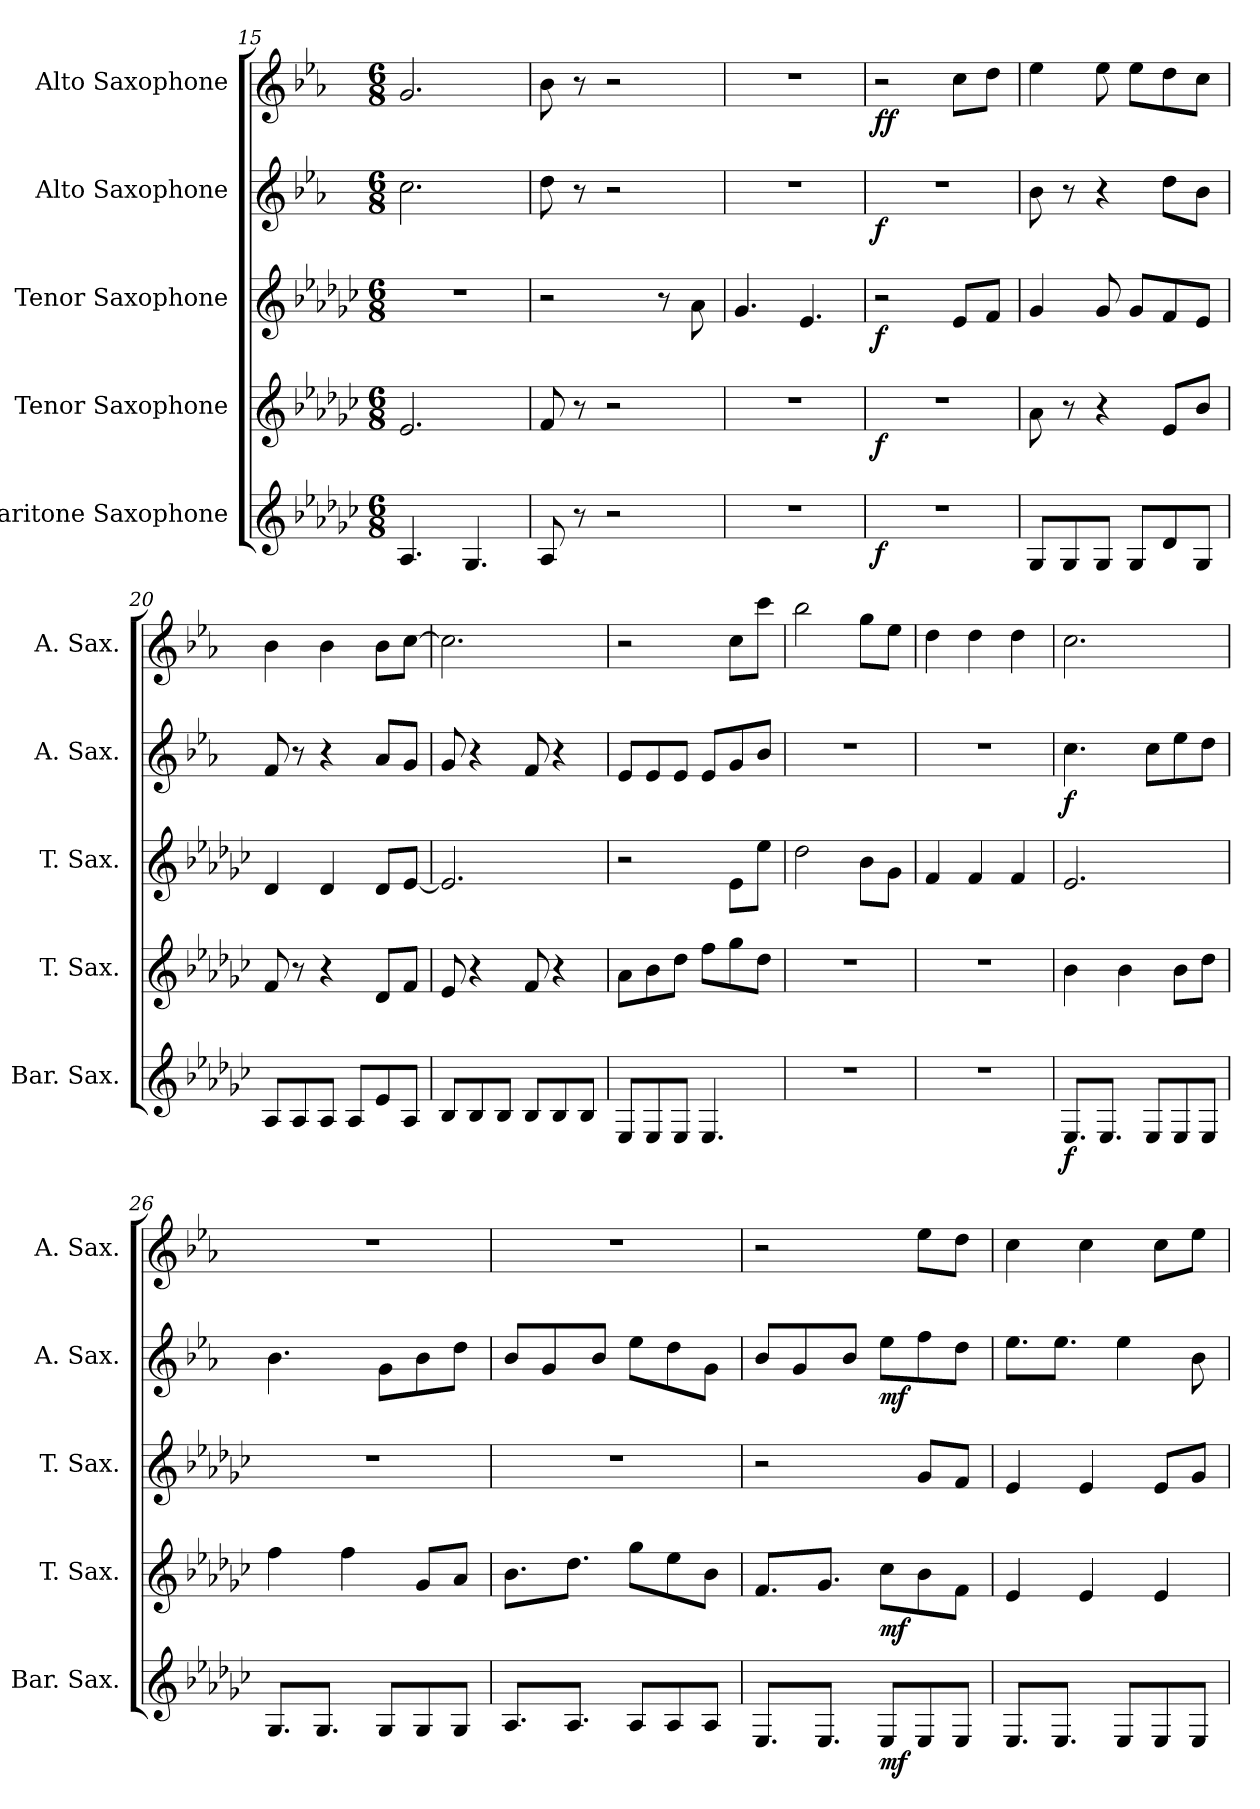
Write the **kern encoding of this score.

**kern	**dynam	**kern	**dynam	**kern	**dynam	**kern	**dynam	**kern	**dynam
*part5	*part5	*part4	*part4	*part3	*part3	*part2	*part2	*part1	*part1
*staff5	*staff5	*staff4	*staff4	*staff3	*staff3	*staff2	*staff2	*staff1	*staff1
*I"Baritone Saxophone	*	*I"Tenor Saxophone	*	*I"Tenor Saxophone	*	*I"Alto Saxophone	*	*I"Alto Saxophone	*
*I'Bar. Sax.	*	*I'T. Sax.	*	*I'T. Sax.	*	*I'A. Sax.	*	*I'A. Sax.	*
*clefG2	*	*clefG2	*	*clefG2	*	*clefG2	*	*clefG2	*
*ITrd12c21	*	*ITrd8c14	*	*ITrd8c14	*	*ITrd5c9	*	*ITrd5c9	*
*k[b-e-a-d-g-c-]	*	*k[b-e-a-d-g-c-]	*	*k[b-e-a-d-g-c-]	*	*k[b-e-a-d-g-c-]	*	*k[b-e-a-d-g-c-]	*
*M6/8	*	*M6/8	*	*M6/8	*	*M6/8	*	*M6/8	*
=15	=15	=15	=15	=15	=15	=15	=15	=15	=15
4.AA-/	.	2.E-/	.	2.r	.	2.e-\	.	2.B-/	.
4.GG-/	.	.	.	.	.	.	.	.	.
=16	=16	=16	=16	=16	=16	=16	=16	=16	=16
8AA-/	.	8F/	.	2r	.	8f\	.	8d-\	.
8r	.	8r	.	.	.	8r	.	8r	.
2r	.	2r	.	.	.	2r	.	2r	.
.	.	.	.	8r	.	.	.	.	.
.	.	.	.	8A-\	.	.	.	.	.
=17	=17	=17	=17	=17	=17	=17	=17	=17	=17
2.r	.	2.r	.	4.G-/	.	2.r	.	2.r	.
.	.	.	.	4.E-/	.	.	.	.	.
=18	=18	=18	=18	=18	=18	=18	=18	=18	=18
!	!LO:DY:b	!	!LO:DY:b	!	!LO:DY:b	!	!LO:DY:b	!	!LO:DY:b
2.r	f	2.r	f	2r	f	2.r	f	2r	ff
.	.	.	.	8E-/L	.	.	.	8e-\L	.
.	.	.	.	8F/J	.	.	.	8f\J	.
=19	=19	=19	=19	=19	=19	=19	=19	=19	=19
8GG-/L	.	8A-\	.	4G-/	.	8d-\	.	4g-\	.
8GG-/	.	8r	.	.	.	8r	.	.	.
8GG-/J	.	4r	.	8G-/	.	4r	.	8g-\	.
8GG-/L	.	.	.	8G-/L	.	.	.	8g-\L	.
8D-/	.	8E-/L	.	8F/	.	8f\L	.	8f\	.
8GG-/J	.	8B-/J	.	8E-/J	.	8d-\J	.	8e-\J	.
=20	=20	=20	=20	=20	=20	=20	=20	=20	=20
8AA-/L	.	8F/	.	4D-/	.	8A-/	.	4d-\	.
8AA-/	.	8r	.	.	.	8r	.	.	.
8AA-/J	.	4r	.	4D-/	.	4r	.	4d-\	.
8AA-/L	.	.	.	.	.	.	.	.	.
8E-/	.	8D-/L	.	8D-/L	.	8c-/L	.	8d-\L	.
8AA-/J	.	8F/J	.	[8E-/J	.	8B-/J	.	[8e-\J	.
!!LO:LB:g=z
=21	=21	=21	=21	=21	=21	=21	=21	=21	=21
8BB-/L	.	8E-/	.	2.E-/]	.	8B-/	.	2.e-\]	.
8BB-/	.	4r	.	.	.	4r	.	.	.
8BB-/J	.	.	.	.	.	.	.	.	.
8BB-/L	.	8F/	.	.	.	8A-/	.	.	.
8BB-/	.	4r	.	.	.	4r	.	.	.
8BB-/J	.	.	.	.	.	.	.	.	.
=22	=22	=22	=22	=22	=22	=22	=22	=22	=22
8EE-/L	.	8A-\L	.	2r	.	8G-/L	.	2r	.
8EE-/	.	8B-\	.	.	.	8G-/	.	.	.
8EE-/J	.	8d-\J	.	.	.	8G-/J	.	.	.
4.EE-/	.	8f\L	.	.	.	8G-/L	.	.	.
.	.	8g-\	.	8E-\L	.	8B-/	.	8e-\L	.
.	.	8d-\J	.	8e-\J	.	8d-/J	.	8ee-\J	.
=23	=23	=23	=23	=23	=23	=23	=23	=23	=23
2.r	.	2.r	.	2d-\	.	2.r	.	2dd-\	.
.	.	.	.	8B-\L	.	.	.	8b-\L	.
.	.	.	.	8G-\J	.	.	.	8g-\J	.
=24	=24	=24	=24	=24	=24	=24	=24	=24	=24
2.r	.	2.r	.	4F/	.	2.r	.	4f\	.
.	.	.	.	4F/	.	.	.	4f\	.
.	.	.	.	4F/	.	.	.	4f\	.
=25	=25	=25	=25	=25	=25	=25	=25	=25	=25
!	!LO:DY:b	!	!	!	!	!	!LO:DY:b	!	!
8.EE-/L	f	4B-\	.	2.E-/	.	4.e-\	f	2.e-\	.
8.EE-/J	.	.	.	.	.	.	.	.	.
.	.	4B-\	.	.	.	.	.	.	.
8EE-/L	.	.	.	.	.	8e-\L	.	.	.
8EE-/	.	8B-\L	.	.	.	8g-\	.	.	.
8EE-/J	.	8d-\J	.	.	.	8f\J	.	.	.
=26	=26	=26	=26	=26	=26	=26	=26	=26	=26
8.GG-/L	.	4f\	.	2.r	.	4.d-\	.	2.r	.
8.GG-/J	.	.	.	.	.	.	.	.	.
.	.	4f\	.	.	.	.	.	.	.
8GG-/L	.	.	.	.	.	8B-\L	.	.	.
8GG-/	.	8G-/L	.	.	.	8d-\	.	.	.
8GG-/J	.	8A-/J	.	.	.	8f\J	.	.	.
!!LO:PB:g=z
=27	=27	=27	=27	=27	=27	=27	=27	=27	=27
8.AA-/L	.	8.B-\L	.	2.r	.	8d-/L	.	2.r	.
.	.	.	.	.	.	8B-/	.	.	.
8.AA-/J	.	8.d-\J	.	.	.	.	.	.	.
.	.	.	.	.	.	8d-/J	.	.	.
8AA-/L	.	8g-\L	.	.	.	8g-\L	.	.	.
8AA-/	.	8e-\	.	.	.	8f\	.	.	.
8AA-/J	.	8B-\J	.	.	.	8B-\J	.	.	.
=28	=28	=28	=28	=28	=28	=28	=28	=28	=28
8.EE-/L	.	8.F/L	.	2r	.	8d-/L	.	2r	.
.	.	.	.	.	.	8B-/	.	.	.
8.EE-/J	.	8.G-/J	.	.	.	.	.	.	.
.	.	.	.	.	.	8d-/J	.	.	.
!	!LO:DY:b	!	!LO:DY:b	!	!	!	!LO:DY:b	!	!
8EE-/L	mf	8c-\L	mf	.	.	8g-\L	mf	.	.
8EE-/	.	8B-\	.	8G-/L	.	8a-\	.	8g-\L	.
8EE-/J	.	8F\J	.	8F/J	.	8f\J	.	8f\J	.
=29	=29	=29	=29	=29	=29	=29	=29	=29	=29
8.EE-/L	.	4E-/	.	4E-/	.	8.g-\L	.	4e-\	.
8.EE-/J	.	.	.	.	.	8.g-\J	.	.	.
.	.	4E-/	.	4E-/	.	.	.	4e-\	.
8EE-/L	.	.	.	.	.	4g-\	.	.	.
8EE-/	.	4E-/	.	8E-/L	.	.	.	8e-\L	.
8EE-/J	.	.	.	8G-/J	.	8d-\	.	8g-\J	.
=	=	=	=	=	=	=	=	=	=
*-	*-	*-	*-	*-	*-	*-	*-	*-	*-
